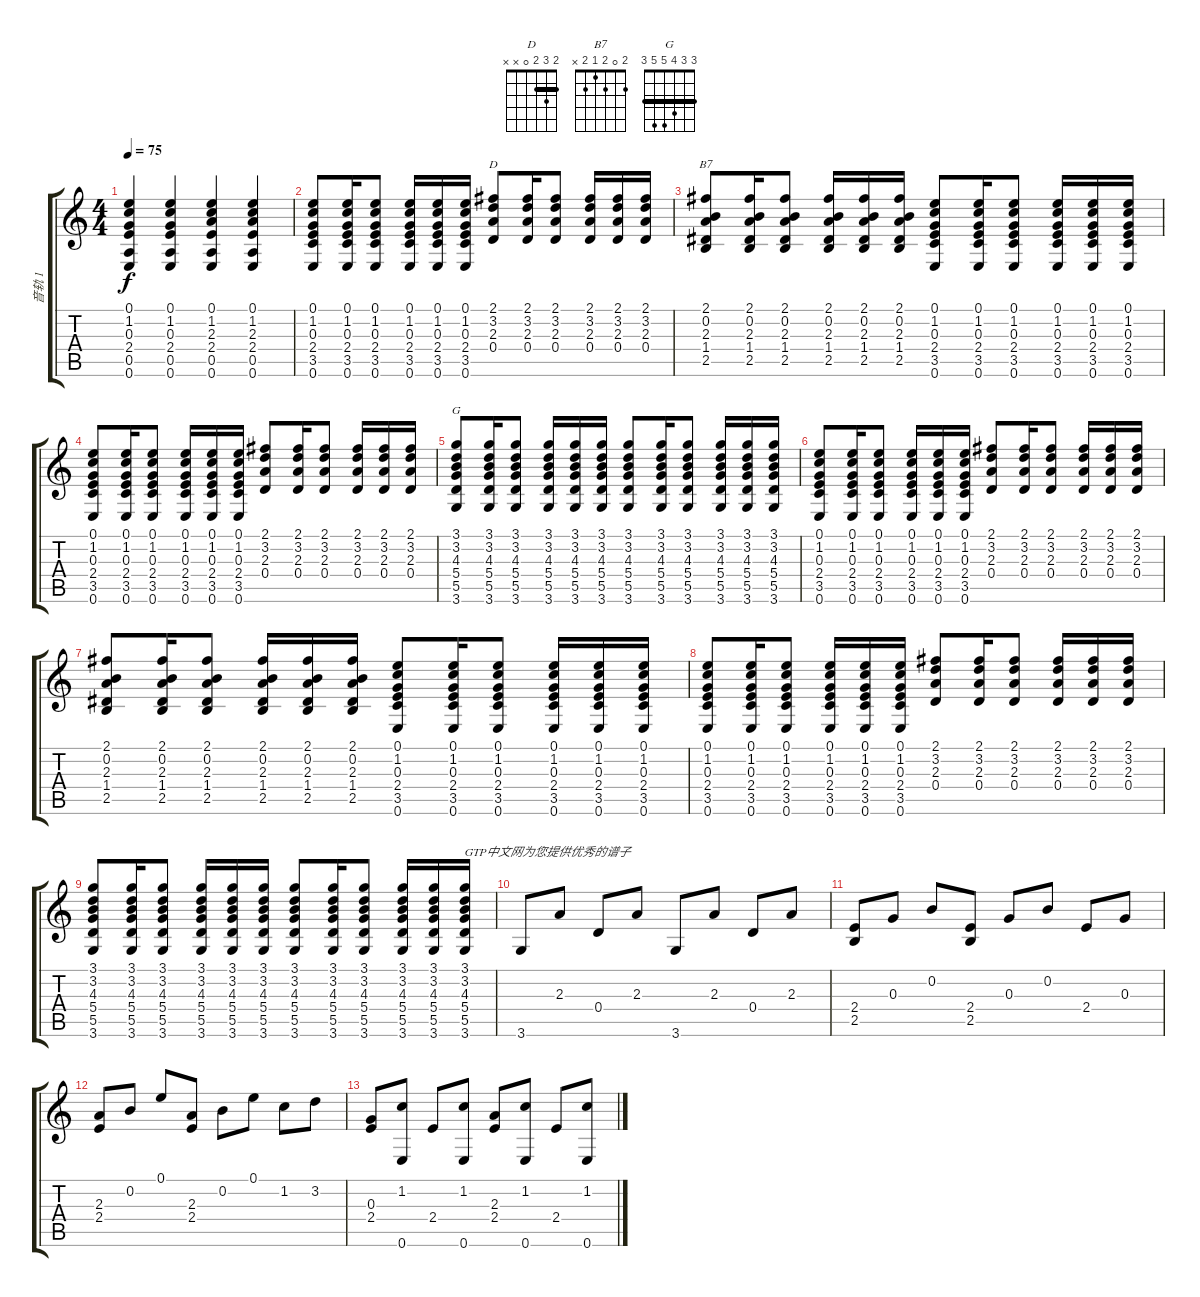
\track ("音轨 1" "音轨 1") {instrument acousticguitarsteel}
\staff {score tabs}
\tuning (E4 B3 G3 D3 A2 E2) {hide}
\chord ("D" 2 3 2 0 x x) {barre 2}
\chord ("B7" 2 0 2 1 2 x)
\chord ("G" 3 3 4 5 5 3) {barre 3}
\ts (4 4)
\tempo 75
\clef g2
\ks c
(0.1 1.2 0.3 2.4 0.5 0.6).4{dy f} (0.1 1.2 0.3 2.4 0.5 0.6).4 (0.1 1.2 2.3 2.4 0.5 0.6).4 (0.1 1.2 2.3 2.4 0.5 0.6).4 |
(0.1 1.2 0.3 2.4 3.5 0.6).8 (0.1 1.2 0.3 2.4 3.5 0.6).16 (0.1 1.2 0.3 2.4 3.5 0.6).8 (0.1 1.2 0.3 2.4 3.5 0.6).16 (0.1 1.2 0.3 2.4 3.5 0.6).16 (0.1 1.2 0.3 2.4 3.5 0.6).16 (2.1 3.2 2.3 0.4).8{ch "D"} (2.1 3.2 2.3 0.4).16 (2.1 3.2 2.3 0.4).8 (2.1 3.2 2.3 0.4).16 (2.1 3.2 2.3 0.4).16 (2.1 3.2 2.3 0.4).16 |
(2.1 0.2 2.3 1.4 2.5).8{ch "B7"} (2.1 0.2 2.3 1.4 2.5).16 (2.1 0.2 2.3 1.4 2.5).8 (2.1 0.2 2.3 1.4 2.5).16 (2.1 0.2 2.3 1.4 2.5).16 (2.1 0.2 2.3 1.4 2.5).16 (0.1 1.2 0.3 2.4 3.5 0.6).8 (0.1 1.2 0.3 2.4 3.5 0.6).16 (0.1 1.2 0.3 2.4 3.5 0.6).8 (0.1 1.2 0.3 2.4 3.5 0.6).16 (0.1 1.2 0.3 2.4 3.5 0.6).16 (0.1 1.2 0.3 2.4 3.5 0.6).16 |
(0.1 1.2 0.3 2.4 3.5 0.6).8 (0.1 1.2 0.3 2.4 3.5 0.6).16 (0.1 1.2 0.3 2.4 3.5 0.6).8 (0.1 1.2 0.3 2.4 3.5 0.6).16 (0.1 1.2 0.3 2.4 3.5 0.6).16 (0.1 1.2 0.3 2.4 3.5 0.6).16 (2.1 3.2 2.3 0.4).8 (2.1 3.2 2.3 0.4).16 (2.1 3.2 2.3 0.4).8 (2.1 3.2 2.3 0.4).16 (2.1 3.2 2.3 0.4).16 (2.1 3.2 2.3 0.4).16 |
(3.1 3.2 4.3 5.4 5.5 3.6).8{ch "G"} (3.1 3.2 4.3 5.4 5.5 3.6).16 (3.1 3.2 4.3 5.4 5.5 3.6).8 (3.1 3.2 4.3 5.4 5.5 3.6).16 (3.1 3.2 4.3 5.4 5.5 3.6).16 (3.1 3.2 4.3 5.4 5.5 3.6).16 (3.1 3.2 4.3 5.4 5.5 3.6).8 (3.1 3.2 4.3 5.4 5.5 3.6).16 (3.1 3.2 4.3 5.4 5.5 3.6).8 (3.1 3.2 4.3 5.4 5.5 3.6).16 (3.1 3.2 4.3 5.4 5.5 3.6).16 (3.1 3.2 4.3 5.4 5.5 3.6).16 |
(0.1 1.2 0.3 2.4 3.5 0.6).8 (0.1 1.2 0.3 2.4 3.5 0.6).16 (0.1 1.2 0.3 2.4 3.5 0.6).8 (0.1 1.2 0.3 2.4 3.5 0.6).16 (0.1 1.2 0.3 2.4 3.5 0.6).16 (0.1 1.2 0.3 2.4 3.5 0.6).16 (2.1 3.2 2.3 0.4).8 (2.1 3.2 2.3 0.4).16 (2.1 3.2 2.3 0.4).8 (2.1 3.2 2.3 0.4).16 (2.1 3.2 2.3 0.4).16 (2.1 3.2 2.3 0.4).16 |
(2.1 0.2 2.3 1.4 2.5).8 (2.1 0.2 2.3 1.4 2.5).16 (2.1 0.2 2.3 1.4 2.5).8 (2.1 0.2 2.3 1.4 2.5).16 (2.1 0.2 2.3 1.4 2.5).16 (2.1 0.2 2.3 1.4 2.5).16 (0.1 1.2 0.3 2.4 3.5 0.6).8 (0.1 1.2 0.3 2.4 3.5 0.6).16 (0.1 1.2 0.3 2.4 3.5 0.6).8 (0.1 1.2 0.3 2.4 3.5 0.6).16 (0.1 1.2 0.3 2.4 3.5 0.6).16 (0.1 1.2 0.3 2.4 3.5 0.6).16 |
(0.1 1.2 0.3 2.4 3.5 0.6).8 (0.1 1.2 0.3 2.4 3.5 0.6).16 (0.1 1.2 0.3 2.4 3.5 0.6).8 (0.1 1.2 0.3 2.4 3.5 0.6).16 (0.1 1.2 0.3 2.4 3.5 0.6).16 (0.1 1.2 0.3 2.4 3.5 0.6).16 (2.1 3.2 2.3 0.4).8 (2.1 3.2 2.3 0.4).16 (2.1 3.2 2.3 0.4).8 (2.1 3.2 2.3 0.4).16 (2.1 3.2 2.3 0.4).16 (2.1 3.2 2.3 0.4).16 |
(3.1 3.2 4.3 5.4 5.5 3.6).8 (3.1 3.2 4.3 5.4 5.5 3.6).16 (3.1 3.2 4.3 5.4 5.5 3.6).8 (3.1 3.2 4.3 5.4 5.5 3.6).16 (3.1 3.2 4.3 5.4 5.5 3.6).16 (3.1 3.2 4.3 5.4 5.5 3.6).16 (3.1 3.2 4.3 5.4 5.5 3.6).8 (3.1 3.2 4.3 5.4 5.5 3.6).16 (3.1 3.2 4.3 5.4 5.5 3.6).8 (3.1 3.2 4.3 5.4 5.5 3.6).16 (3.1 3.2 4.3 5.4 5.5 3.6).16 (3.1 3.2 4.3 5.4 5.5 3.6).16{txt "GTP中文网为您提供优秀的谱子"} |
3.6.8 2.3.8 0.4.8 2.3.8 3.6.8 2.3.8 0.4.8 2.3.8 |
(2.4 2.5).8 0.3.8 0.2.8 (2.4 2.5).8 0.3.8 0.2.8 2.4.8 0.3.8 |
(2.3 2.4).8{txt " "} 0.2.8 0.1.8 (2.3 2.4).8 0.2.8 0.1.8 1.2.8 3.2.8 |
(0.3 2.4).8 (1.2 0.6).8 2.4.8 (1.2 0.6).8 (2.3 2.4).8 (1.2 0.6).8 2.4.8 (1.2 0.6).8
